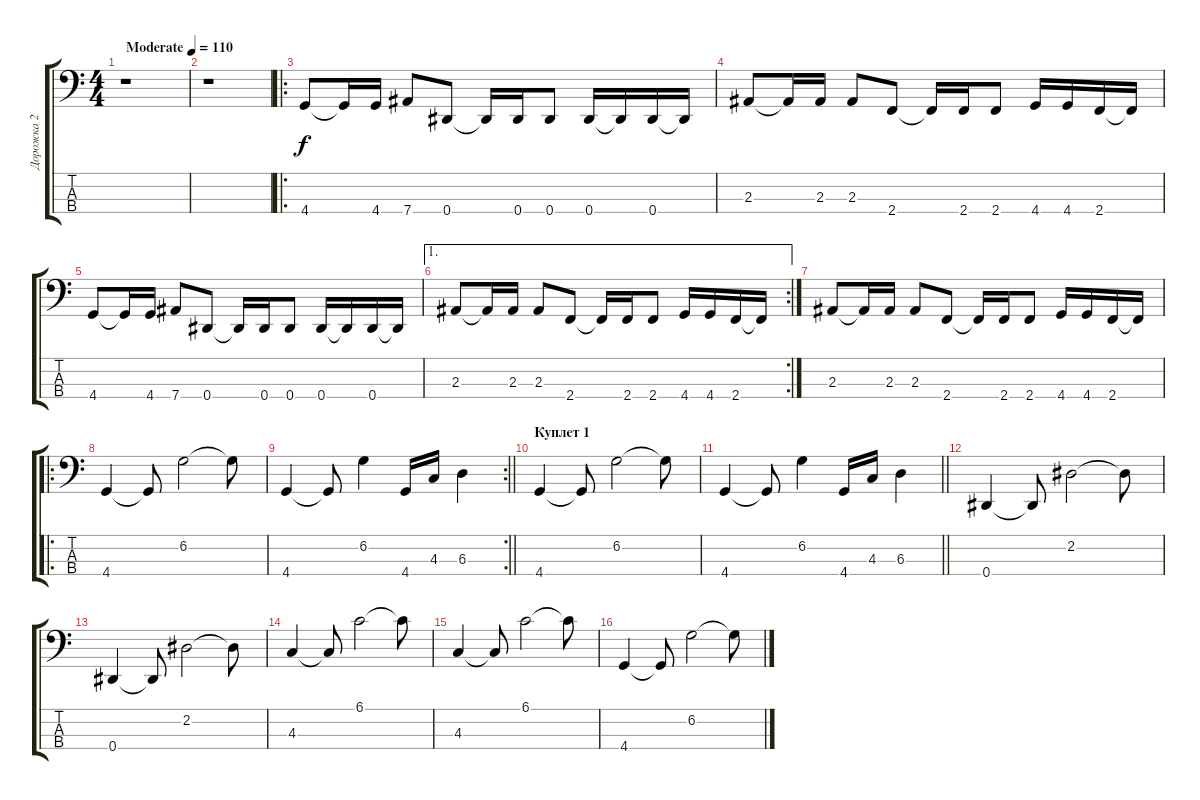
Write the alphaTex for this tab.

\track ("Дорожка 2" "Дорожка 2") {instrument electricbassfinger}
\staff {score tabs}
\tuning (Gb2 Db2 Ab1 Eb1) {hide}
\ts (4 4)
\tempo (110 "Moderate")
\clef f4
\ks c
r.1{dy f instrument electricbassfinger} |
r.1 |
\ro
4.4.8 4.4{t}.16 4.4.16 7.4.8 0.4.8 0.4{t}.16 0.4.16 0.4.8 0.4.16 0.4{t}.16 0.4.16 0.4{t}.16 |
2.3.8 2.3{t}.16 2.3.16 2.3.8 2.4.8 2.4{t}.16 2.4.16 2.4.8 4.4.16 4.4.16 2.4.16 2.4{t}.16 |
4.4.8 4.4{t}.16 4.4.16 7.4.8 0.4.8 0.4{t}.16 0.4.16 0.4.8 0.4.16 0.4{t}.16 0.4.16 0.4{t}.16 |
\ae 1
\rc 2
2.3.8 2.3{t}.16 2.3.16 2.3.8 2.4.8 2.4{t}.16 2.4.16 2.4.8 4.4.16 4.4.16 2.4.16 2.4{t}.16 |
2.3.8 2.3{t}.16 2.3.16 2.3.8 2.4.8 2.4{t}.16 2.4.16 2.4.8 4.4.16 4.4.16 2.4.16 2.4{t}.16 |
\ro
4.4.4 4.4{t}.8 6.2.2 6.2{t}.8 |
\rc 2
\barLineRight lightlight
4.4.4 4.4{t}.8 6.2.4 4.4.16 4.3.16 6.3.4 |
\section ("" "Куплет 1")
4.4.4 4.4{t}.8 6.2.2 6.2{t}.8 |
\barLineRight lightlight
4.4.4 4.4{t}.8 6.2.4 4.4.16 4.3.16 6.3.4 |
0.4.4 0.4{t}.8 2.2.2 2.2{t}.8 |
0.4.4 0.4{t}.8 2.2.2 2.2{t}.8 |
4.3.4 4.3{t}.8 6.1.2 6.1{t}.8 |
4.3.4 4.3{t}.8 6.1.2 6.1{t}.8 |
4.4.4 4.4{t}.8 6.2.2 6.2{t}.8
